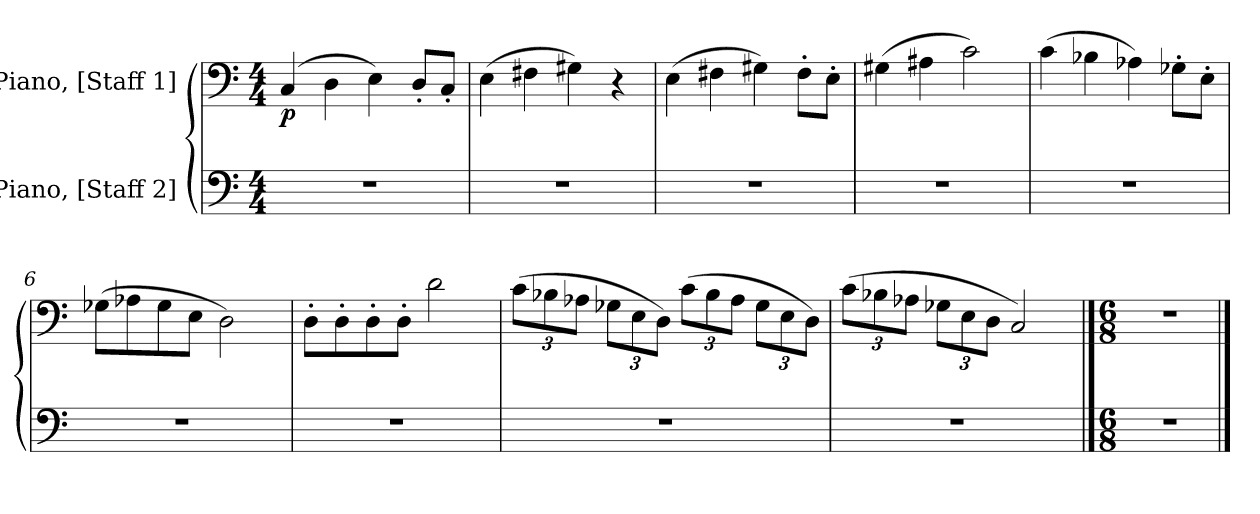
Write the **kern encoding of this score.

**kern	**kern	**dynam
*part2	*part1	*part1
*staff2	*staff1	*staff1
*I"Piano, [Staff 2]	*I"Piano, [Staff 1]	*
*clefF4	*clefF4	*
*k[]	*k[]	*
*M4/4	*M4/4	*
*MM120	*MM120	*
=1	=1	=1
!	!	!LO:DY:b
1r	(>4C/	p
.	4D\	.
.	4E\)	.
.	8D'/L	.
.	8C'/J	.
=2	=2	=2
1r	(>4E\	.
.	4F#X\	.
.	4G#X\)	.
.	4r	.
=3	=3	=3
1r	(>4E\	.
.	4F#X\	.
.	4G#X\)	.
.	8F#'\L	.
.	8E'\J	.
=4	=4	=4
1r	(>4G#X\	.
.	4A#X\	.
.	2c\)	.
=5	=5	=5
1r	(>4c\	.
.	4B-X\	.
.	4A-X\)	.
.	8G-X'\L	.
.	8E'\J	.
=6	=6	=6
1r	(>8G-X\L	.
.	8A-X\	.
.	8G-\	.
.	8E\J	.
.	2D\)	.
=7	=7	=7
1r	8D'\L	.
.	8D'\	.
.	8D'\	.
.	8D'\J	.
.	2d\	.
!!LO:LB:g=z
=8	=8	=8
*	*Xbrackettup	*
1r	(>12c\L	.
.	12B-X\	.
.	12A-X\J	.
.	12G-X\L	.
.	12E\	.
.	12D\J)	.
.	(>12c\L	.
.	12B-\	.
.	12A-\J	.
.	12G-\L	.
.	12E\	.
.	12D\J)	.
=9	=9	=9
1r	(>12c\L	.
.	12B-X\	.
.	12A-X\J	.
.	12G-X\L	.
.	12E\	.
.	12D\J	.
.	2C/)	.
==10	==10	==10
*M6/8	*M6/8	*
2.r	2.r	.
==	==	==
*-	*-	*-
